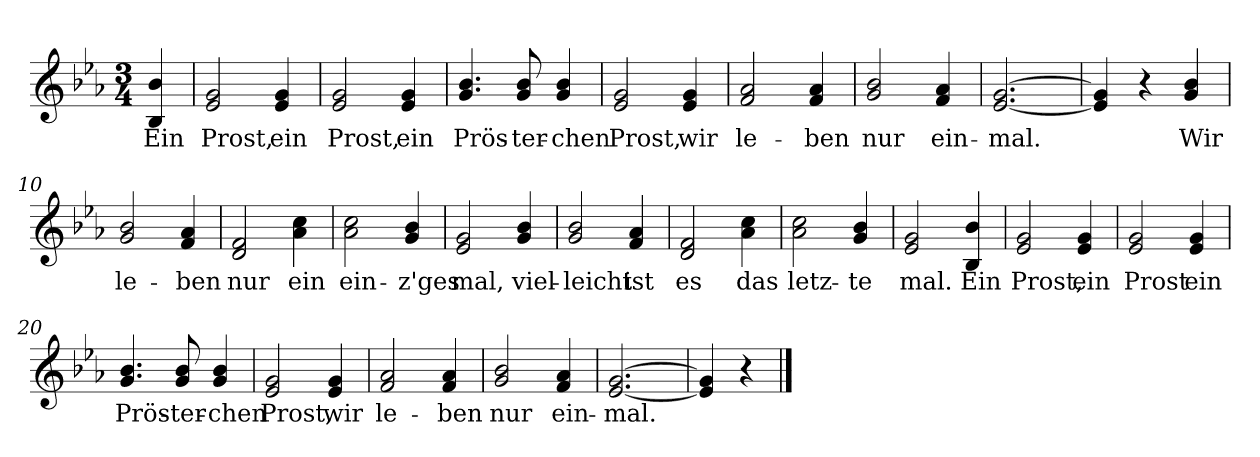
**kern	**text
*part1	*part1
*staff1	*staff1
!!LO:PB:g=z
*clefG2	*
*k[b-e-a-]	*
*E-:	*
*M3/4	*
=1	=1
!	!LO:LY:b:color=#000000
4B-i/ 4b-i	Ein
=2	=2
!	!LO:LY:b:color=#000000
2e-i/ 2gi	Prost,
!	!LO:LY:b:color=#000000
4e-i/ 4gi	ein
=3	=3
!	!LO:LY:b:color=#000000
2e-i/ 2gi	Prost,
!	!LO:LY:b:color=#000000
4e-i/ 4gi	ein
=4	=4
!	!LO:LY:b:color=#000000
4.gi/ 4.b-i	Prös-
!	!LO:LY:b:color=#000000
8gi/ 8b-i	-ter-
!	!LO:LY:b:color=#000000
4gi/ 4b-i	-chen
=5	=5
!	!LO:LY:b:color=#000000
2e-i/ 2gi	Prost,
!	!LO:LY:b:color=#000000
4e-i/ 4gi	wir
=6	=6
!	!LO:LY:b:color=#000000
2fi/ 2a-i	le-
!	!LO:LY:b:color=#000000
4fi/ 4a-i	-ben
=7	=7
!	!LO:LY:b:color=#000000
2gi/ 2b-i	nur
!	!LO:LY:b:color=#000000
4fi/ 4a-i	ein-
=8	=8
!	!LO:LY:b:color=#000000
[<2.e-i/ [>2.gi	-mal.
=9	=9
4e-i/] 4gi]	.
4r	.
!	!LO:LY:b:color=#000000
4gi/ 4b-i	Wir
!!LO:LB:g=z
=10	=10
!	!LO:LY:b:color=#000000
2gi/ 2b-i	le-
!	!LO:LY:b:color=#000000
4fi/ 4a-i	-ben
=11	=11
!	!LO:LY:b:color=#000000
2di/ 2fi	nur
!	!LO:LY:b:color=#000000
4a-i\ 4cci	ein
=12	=12
!	!LO:LY:b:color=#000000
2a-i\ 2cci	ein-
!	!LO:LY:b:color=#000000
4gi/ 4b-i	-z'ges
=13	=13
!	!LO:LY:b:color=#000000
2e-i/ 2gi	mal,
!	!LO:LY:b:color=#000000
4gi/ 4b-i	viel-
=14	=14
!	!LO:LY:b:color=#000000
2gi/ 2b-i	-leicht
!	!LO:LY:b:color=#000000
4fi/ 4a-i	ist
=15	=15
!	!LO:LY:b:color=#000000
2di/ 2fi	es
!	!LO:LY:b:color=#000000
4a-i\ 4cci	das
=16	=16
!	!LO:LY:b:color=#000000
2a-i\ 2cci	letz-
!	!LO:LY:b:color=#000000
4gi/ 4b-i	-te
=17	=17
!	!LO:LY:b:color=#000000
2e-i/ 2gi	mal.
!	!LO:LY:b:color=#000000
4B-i/ 4b-i	Ein
!!LO:LB:g=z
=18	=18
!	!LO:LY:b:color=#000000
2e-i/ 2gi	Prost,
!	!LO:LY:b:color=#000000
4e-i/ 4gi	ein
=19	=19
!	!LO:LY:b:color=#000000
2e-i/ 2gi	Prost
!	!LO:LY:b:color=#000000
4e-i/ 4gi	ein
=20	=20
!	!LO:LY:b:color=#000000
4.gi/ 4.b-i	Prös-
!	!LO:LY:b:color=#000000
8gi/ 8b-i	-ter-
!	!LO:LY:b:color=#000000
4gi/ 4b-i	-chen
=21	=21
!	!LO:LY:b:color=#000000
2e-i/ 2gi	Prost,
!	!LO:LY:b:color=#000000
4e-i/ 4gi	wir
=22	=22
!	!LO:LY:b:color=#000000
2fi/ 2a-i	le-
!	!LO:LY:b:color=#000000
4fi/ 4a-i	-ben
=23	=23
!	!LO:LY:b:color=#000000
2gi/ 2b-i	nur
!	!LO:LY:b:color=#000000
4fi/ 4a-i	ein-
=24	=24
!	!LO:LY:b:color=#000000
[<2.e-i/ [>2.gi	-mal.
=25	=25
4e-i/] 4gi]	.
4r	.
==	==
*-	*-
